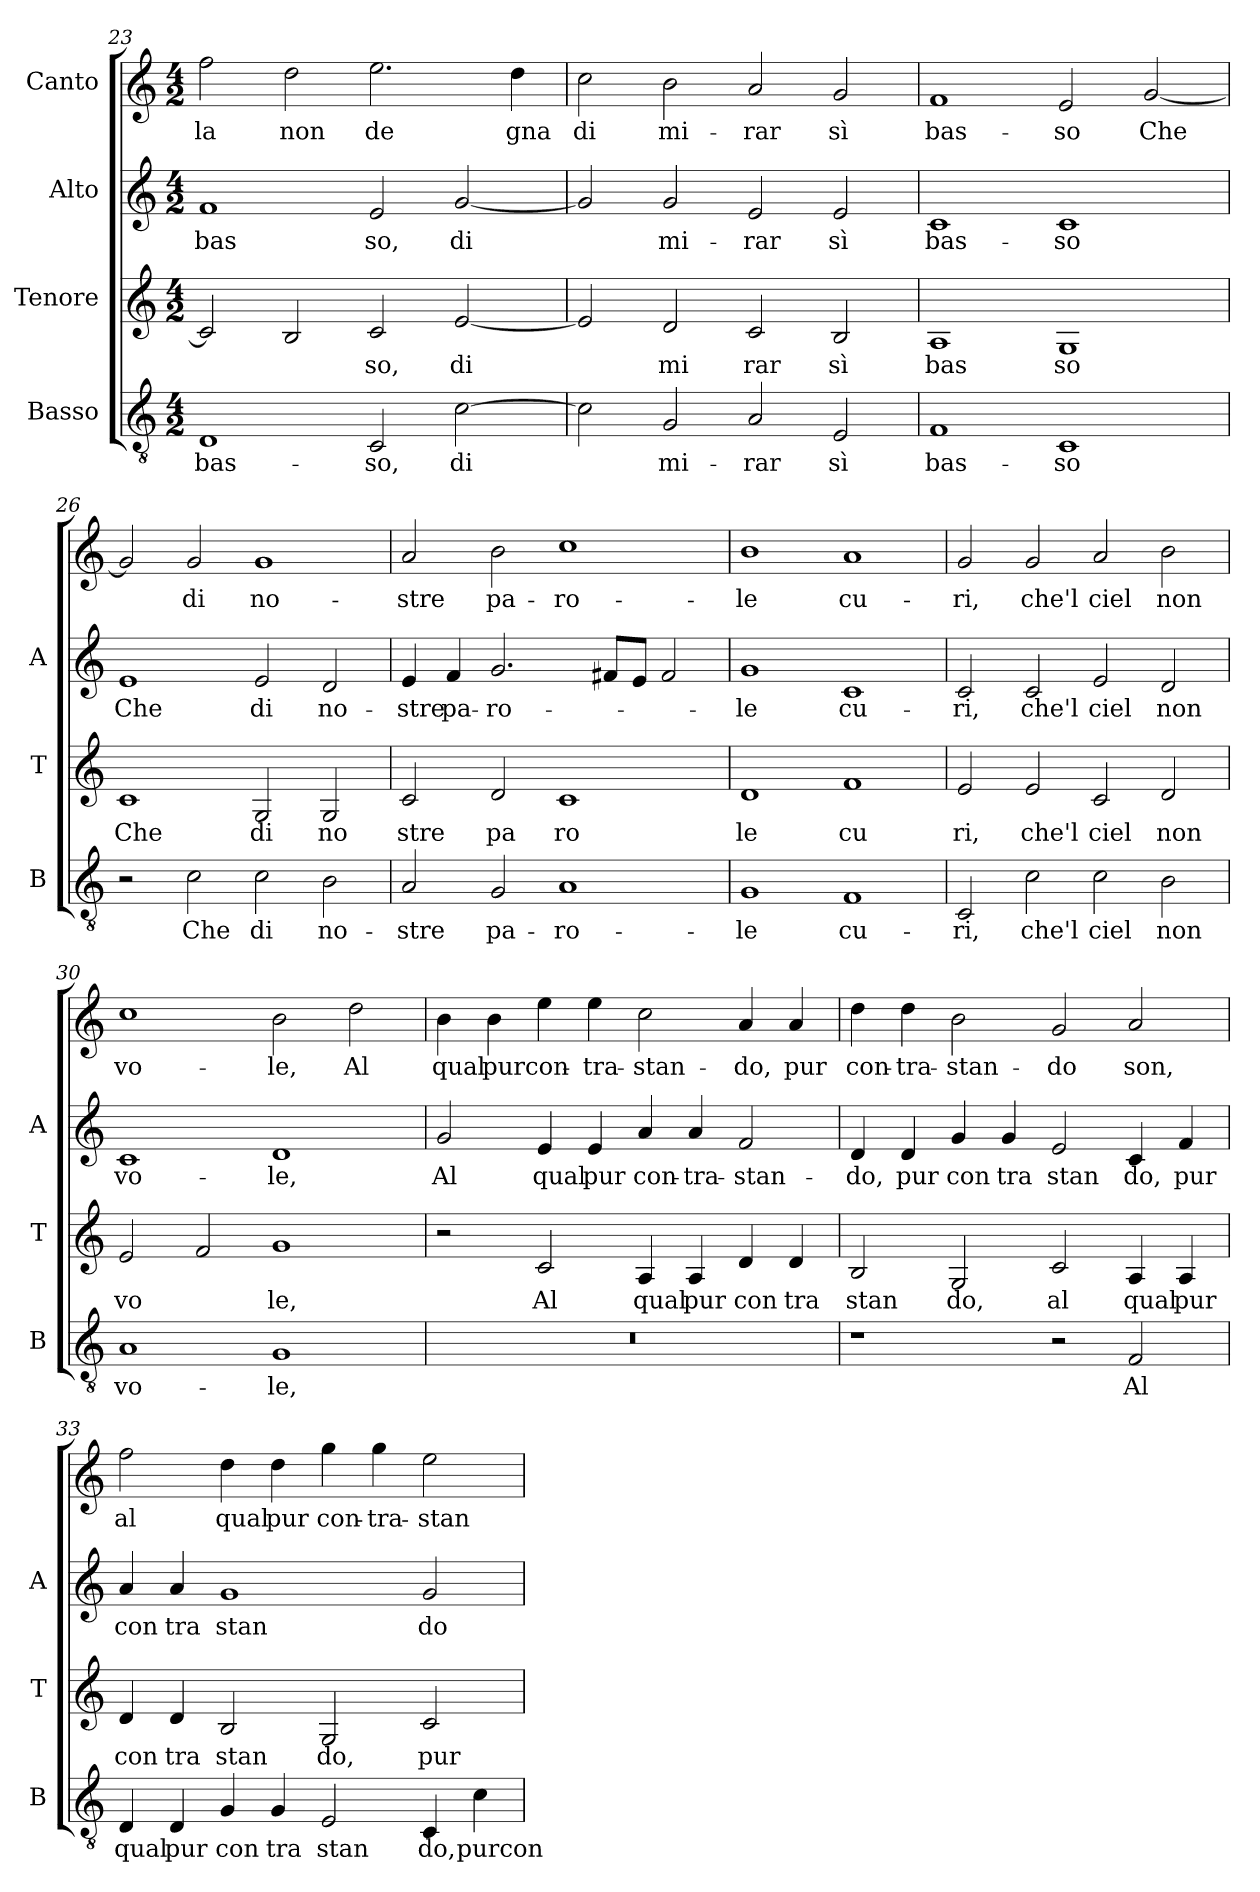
**kern	**text	**kern	**text	**kern	**text	**kern	**text
*part4	*part4	*part3	*part3	*part2	*part2	*part1	*part1
*staff4	*staff4	*staff3	*staff3	*staff2	*staff2	*staff1	*staff1
*I"Basso	*	*I"Tenore	*	*I"Alto	*	*I"Canto	*
*I'B	*	*I'T	*	*I'A	*	*	*
*clefGv2	*	*clefG2	*	*clefG2	*	*clefG2	*
*M4/2	*	*M4/2	*	*M4/2	*	*M4/2	*
=23	=23	=23	=23	=23	=23	=23	=23
!	!LO:LY:b	!	!	!	!LO:LY:b	!	!LO:LY:b
1D	bas-	2c/]	.	1f	bas	2ff\	la
!	!	!	!	!	!	!	!LO:LY:b
.	.	2B/	.	.	.	2dd\	non
!	!LO:LY:b	!	!LO:LY:b	!	!LO:LY:b	!	!LO:LY:b
2C/	-so,	2c/	-so,	2e/	so,	2.ee\	de
!	!LO:LY:b	!	!LO:LY:b	!	!LO:LY:b	!	!
[2c\	di	[2e/	di	[2g/	di	.	.
!	!	!	!	!	!	!	!LO:LY:b
.	.	.	.	.	.	4dd\	gna
!!LO:LB:g=z
=24	=24	=24	=24	=24	=24	=24	=24
!	!	!	!	!	!	!	!LO:LY:b
2c\]	.	2e/]	.	2g/]	.	2cc\	di
!	!LO:LY:b	!	!LO:LY:b	!	!LO:LY:b	!	!LO:LY:b
2G/	mi-	2d/	mi	2g/	mi-	2b\	mi-
!	!LO:LY:b	!	!LO:LY:b	!	!LO:LY:b	!	!LO:LY:b
2A/	-rar	2c/	rar	2e/	-rar	2a/	-rar
!	!LO:LY:b	!	!LO:LY:b	!	!LO:LY:b	!	!LO:LY:b
2E/	sì	2B/	sì	2e/	sì	2g/	sì
=25	=25	=25	=25	=25	=25	=25	=25
!	!LO:LY:b	!	!LO:LY:b	!	!LO:LY:b	!	!LO:LY:b
1F	bas-	1A	bas	1c	bas-	1f	bas-
!	!LO:LY:b	!	!LO:LY:b	!	!LO:LY:b	!	!LO:LY:b
1C	-so	1G	so	1c	-so	2e/	-so
!	!	!	!	!	!	!	!LO:LY:b
.	.	.	.	.	.	[2g/	Che
=26	=26	=26	=26	=26	=26	=26	=26
!	!	!	!LO:LY:b	!	!LO:LY:b	!	!
2r	.	1c	Che	1e	Che	2g/]	.
!	!LO:LY:b	!	!	!	!	!	!LO:LY:b
2c\	Che	.	.	.	.	2g/	di
!	!LO:LY:b	!	!LO:LY:b	!	!LO:LY:b	!	!LO:LY:b
2c\	di	2G/	di	2e/	di	1g	no-
!	!LO:LY:b	!	!LO:LY:b	!	!LO:LY:b	!	!
2B\	no-	2G/	no	2d/	no-	.	.
=27	=27	=27	=27	=27	=27	=27	=27
!	!LO:LY:b	!	!LO:LY:b	!	!LO:LY:b	!	!LO:LY:b
2A/	-stre	2c/	stre	4e/	-stre	2a/	-stre
!	!	!	!	!	!LO:LY:b	!	!
.	.	.	.	4f/	pa-	.	.
!	!LO:LY:b	!	!LO:LY:b	!	!LO:LY:b	!	!LO:LY:b
2G/	pa-	2d/	pa	2.g/	-ro-	2b\	pa-
!	!LO:LY:b	!	!LO:LY:b	!	!	!	!LO:LY:b
1A	-ro-	1c	ro	.	.	1cc	-ro-
.	.	.	.	8f#XL	.	.	.
.	.	.	.	8eJ	.	.	.
.	.	.	.	2f#/	.	.	.
=28	=28	=28	=28	=28	=28	=28	=28
!	!LO:LY:b	!	!LO:LY:b	!	!LO:LY:b	!	!LO:LY:b
1G	-le	1d	le	1g	-le	1b	-le
!	!LO:LY:b	!	!LO:LY:b	!	!LO:LY:b	!	!LO:LY:b
1F	cu-	1f	cu	1c	cu-	1a	cu-
=29	=29	=29	=29	=29	=29	=29	=29
!	!LO:LY:b	!	!LO:LY:b	!	!LO:LY:b	!	!LO:LY:b
2C/	-ri,	2e/	ri,	2c/	-ri,	2g/	-ri,
!	!LO:LY:b	!	!LO:LY:b	!	!LO:LY:b	!	!LO:LY:b
2c\	che'l	2e/	che'l	2c/	che'l	2g/	che'l
!	!LO:LY:b	!	!LO:LY:b	!	!LO:LY:b	!	!LO:LY:b
2c\	ciel	2c/	ciel	2e/	ciel	2a/	ciel
!	!LO:LY:b	!	!LO:LY:b	!	!LO:LY:b	!	!LO:LY:b
2B\	non	2d/	non	2d/	non	2b\	non
=30	=30	=30	=30	=30	=30	=30	=30
!	!LO:LY:b	!	!LO:LY:b	!	!LO:LY:b	!	!LO:LY:b
1A	vo-	2e/	vo	1c	vo-	1cc	vo-
.	.	2f/	.	.	.	.	.
!	!LO:LY:b	!	!LO:LY:b	!	!LO:LY:b	!	!LO:LY:b
1G	-le,	1g	le,	1d	-le,	2b\	-le,
!	!	!	!	!	!	!	!LO:LY:b
.	.	.	.	.	.	2dd\	Al
!!LO:PB:g=z
=31	=31	=31	=31	=31	=31	=31	=31
!	!	!	!	!	!LO:LY:b	!	!LO:LY:b
0r	.	2r	.	2g/	Al	4b\	qual
!	!	!	!	!	!	!	!LO:LY:b
.	.	.	.	.	.	4b\	purcon-
!	!	!	!LO:LY:b	!	!LO:LY:b	!	!
.	.	2c/	Al	4e/	qual	4ee\	.
!	!	!	!	!	!LO:LY:b	!	!LO:LY:b
.	.	.	.	4e/	pur	4ee\	-tra-
!	!	!	!LO:LY:b	!	!LO:LY:b	!	!LO:LY:b
.	.	4A/	qual	4a/	con-	2cc\	-stan-
!	!	!	!LO:LY:b	!	!LO:LY:b	!	!
.	.	4A/	pur	4a/	-tra-	.	.
!	!	!	!LO:LY:b	!	!LO:LY:b	!	!LO:LY:b
.	.	4d/	con	2f/	-stan-	4a/	-do,
!	!	!	!LO:LY:b	!	!	!	!LO:LY:b
.	.	4d/	tra	.	.	4a/	pur
!!LO:PB:g=z
=32	=32	=32	=32	=32	=32	=32	=32
!	!	!	!LO:LY:b	!	!LO:LY:b	!	!LO:LY:b
1r	.	2B/	stan	4d/	-do,	4dd\	con-
!	!	!	!	!	!LO:LY:b	!	!LO:LY:b
.	.	.	.	4d/	pur	4dd\	-tra-
!	!	!	!LO:LY:b	!	!LO:LY:b	!	!LO:LY:b
.	.	2G/	do,	4g/	con	2b\	-stan-
!	!	!	!	!	!LO:LY:b	!	!
.	.	.	.	4g/	tra	.	.
!	!	!	!LO:LY:b	!	!LO:LY:b	!	!LO:LY:b
2r	.	2c/	al	2e/	stan	2g/	-do
!	!LO:LY:b	!	!LO:LY:b	!	!LO:LY:b	!	!LO:LY:b
2F/	Al	4A/	qual	4c/	do,	2a/	son,
!	!	!	!LO:LY:b	!	!LO:LY:b	!	!
.	.	4A/	pur	4f/	pur	.	.
=33	=33	=33	=33	=33	=33	=33	=33
!	!LO:LY:b	!	!LO:LY:b	!	!LO:LY:b	!	!LO:LY:b
4D/	qual	4d/	con	4a/	con	2ff\	al
!	!LO:LY:b	!	!LO:LY:b	!	!LO:LY:b	!	!
4D/	pur	4d/	tra	4a/	tra	.	.
!	!LO:LY:b	!	!LO:LY:b	!	!LO:LY:b	!	!LO:LY:b
4G/	con	2B/	stan	1g	stan	4dd\	qual
!	!LO:LY:b	!	!	!	!	!	!LO:LY:b
4G/	tra	.	.	.	.	4dd\	pur
!	!LO:LY:b	!	!LO:LY:b	!	!	!	!LO:LY:b
2E/	stan	2G/	do,	.	.	4gg\	con-
!	!	!	!	!	!	!	!LO:LY:b
.	.	.	.	.	.	4gg\	-tra-
!	!LO:LY:b	!	!LO:LY:b	!	!LO:LY:b	!	!LO:LY:b
4C/	do,	2c/	pur	2g/	do	2ee\	-stan-
!	!LO:LY:b	!	!	!	!	!	!
4c\	purcon	.	.	.	.	.	.
=	=	=	=	=	=	=	=
*-	*-	*-	*-	*-	*-	*-	*-
